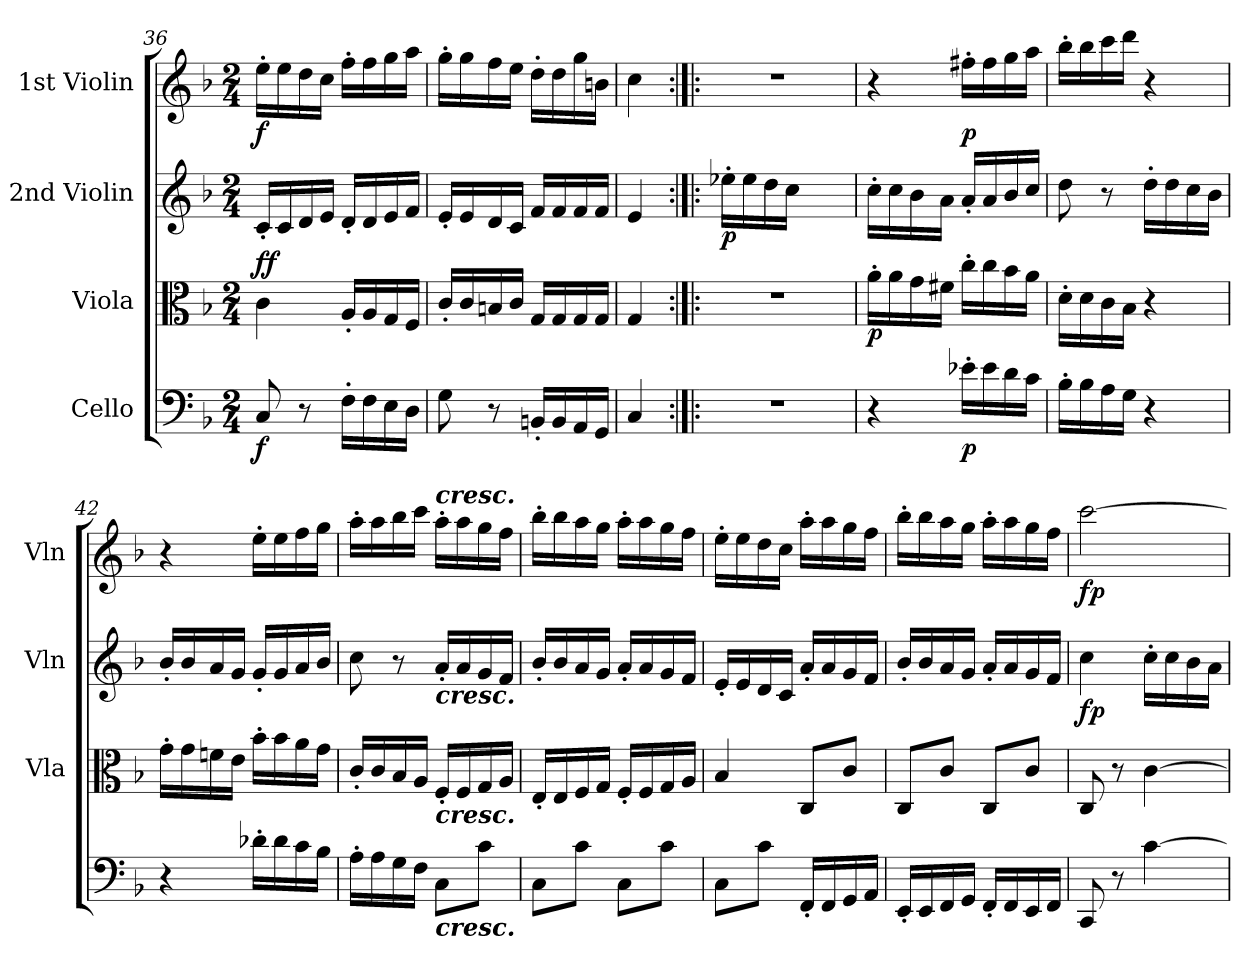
**kern	**dynam	**kern	**dynam	**kern	**dynam	**kern	**dynam
*part4	*part4	*part3	*part3	*part2	*part2	*part1	*part1
*staff4	*staff4	*staff3	*staff3	*staff2	*staff2	*staff1	*staff1
*I"Cello	*	*I"Viola	*	*I"2nd Violin	*	*I"1st Violin	*
*	*	*I'Vla	*	*I'Vln	*	*I'Vln	*
*clefF4	*	*clefC3	*	*clefG2	*	*clefG2	*
*k[b-]	*	*k[b-]	*	*k[b-]	*	*k[b-]	*
*F:	*	*F:	*	*F:	*	*F:	*
*M2/4	*	*M2/4	*	*M2/4	*	*M2/4	*
=36	=36	=36	=36	=36	=36	=36	=36
!	!LO:DY:b	!	!LO:DY:b	!	!	!	!
!	!	!	!LO:DY:n=1:a	!	!	!	!LO:DY:b
8C/	f	4c\	f f	16c'/LL	.	16ee'\LL	f
.	.	.	.	16c/	.	16ee\	.
8r	.	.	.	16d/	.	16dd\	.
.	.	.	.	16e/JJ	.	16cc\JJ	.
16F'\LL	.	16A'/LL	.	16d'/LL	.	16ff'\LL	.
16F\	.	16A/	.	16d/	.	16ff\	.
16E\	.	16G/	.	16e/	.	16gg\	.
16D\JJ	.	16F/JJ	.	16f/JJ	.	16aa\JJ	.
=37	=37	=37	=37	=37	=37	=37	=37
8G\	.	16c'/LL	.	16e'/LL	.	16gg'\LL	.
.	.	16c/	.	16e/	.	16gg\	.
8r	.	16Bn/	.	16d/	.	16ff\	.
.	.	16c/JJ	.	16c/JJ	.	16ee\JJ	.
16BBn'/LL	.	16G/LL	.	16f/LL	.	16dd'\LL	.
16BB/	.	16G/	.	16f/	.	16dd\	.
16AA/	.	16G/	.	16f/	.	16gg\	.
16GG/JJ	.	16G/JJ	.	16f/JJ	.	16bn\JJ	.
=38	=38	=38	=38	=38	=38	=38	=38
4C/	.	4G/	.	4e/	.	4cc\	.
=39:|!|:	=39:|!|:	=39:|!|:	=39:|!|:	=39:|!|:	=39:|!|:	=39:|!|:	=39:|!|:
!	!	!	!	!	!LO:DY:b	!	!
2r	.	2r	.	16ee-X'\LL	p	2r	.
.	.	.	.	16ee-\	.	.	.
.	.	.	.	16dd\	.	.	.
.	.	.	.	16cc\JJ	.	.	.
.	.	.	.	4ryy	.	.	.
=40	=40	=40	=40	=40	=40	=40	=40
!	!	!	!LO:DY:b	!	!	!	!
4r	.	16a'\LL	p	16cc'\LL	.	4r	.
.	.	16a\	.	16cc\	.	.	.
.	.	16g\	.	16b-\	.	.	.
.	.	16f#X\JJ	.	16a\JJ	.	.	.
!	!LO:DY:b	!	!	!	!	!	!LO:DY:b
16e-X'\LL	p	16cc'\LL	.	16a'/LL	.	16ff#X'\LL	p
16e-\	.	16cc\	.	16a/	.	16ff#\	.
16d\	.	16b-\	.	16b-/	.	16gg\	.
16c\JJ	.	16a\JJ	.	16cc/JJ	.	16aa\JJ	.
=41	=41	=41	=41	=41	=41	=41	=41
16B-'\LL	.	16d'\LL	.	8dd\	.	16bb-'\LL	.
16B-\	.	16d\	.	.	.	16bb-\	.
16A\	.	16c\	.	8r	.	16ccc\	.
16G\JJ	.	16B-\JJ	.	.	.	16ddd\JJ	.
4r	.	4r	.	16dd'\LL	.	4r	.
.	.	.	.	16dd\	.	.	.
.	.	.	.	16cc\	.	.	.
.	.	.	.	16b-\JJ	.	.	.
=42	=42	=42	=42	=42	=42	=42	=42
4r	.	16g'\LL	.	16b-'/LL	.	4r	.
.	.	16g\	.	16b-/	.	.	.
.	.	16fn\	.	16a/	.	.	.
.	.	16e\JJ	.	16g/JJ	.	.	.
16d-X'\LL	.	16b-'\LL	.	16g'/LL	.	16ee'\LL	.
16d-\	.	16b-\	.	16g/	.	16ee\	.
16c\	.	16a\	.	16a/	.	16ff\	.
16B-\JJ	.	16g\JJ	.	16b-/JJ	.	16gg\JJ	.
=43	=43	=43	=43	=43	=43	=43	=43
16A'\LL	.	16c'/LL	.	8cc\	.	16aa'\LL	.
16A\	.	16c/	.	.	.	16aa\	.
16G\	.	16B-/	.	8r	.	16bb-\	.
16F\JJ	.	16A/JJ	.	.	.	16ccc\JJ	.
!	!	!	!	!	!	!LO:TX:a:Bi:t=cresc.	!
!	!	!	!	!LO:TX:b:Bi:t=cresc.	!	!	!
!	!	!LO:TX:b:Bi:t=cresc.	!	!	!	!	!
!LO:TX:b:Bi:t=cresc.	!	!	!	!	!	!	!
8C\L	.	16F'/LL	.	16a'/LL	.	16aa'\LL	.
.	.	16F/	.	16a/	.	16aa\	.
8c\J	.	16G/	.	16g/	.	16gg\	.
.	.	16A/JJ	.	16f/JJ	.	16ff\JJ	.
=44	=44	=44	=44	=44	=44	=44	=44
8C\L	.	16E'/LL	.	16b-'/LL	.	16bb-'\LL	.
.	.	16E/	.	16b-/	.	16bb-\	.
8c\J	.	16F/	.	16a/	.	16aa\	.
.	.	16G/JJ	.	16g/JJ	.	16gg\JJ	.
8C\L	.	16F'/LL	.	16a'/LL	.	16aa'\LL	.
.	.	16F/	.	16a/	.	16aa\	.
8c\J	.	16G/	.	16g/	.	16gg\	.
.	.	16A/JJ	.	16f/JJ	.	16ff\JJ	.
=45	=45	=45	=45	=45	=45	=45	=45
8C\L	.	4B-/	.	16e'/LL	.	16ee'\LL	.
.	.	.	.	16e/	.	16ee\	.
8c\J	.	.	.	16d/	.	16dd\	.
.	.	.	.	16c/JJ	.	16cc\JJ	.
16FF'/LL	.	8C/L	.	16a'/LL	.	16aa'\LL	.
16FF/	.	.	.	16a/	.	16aa\	.
16GG/	.	8c/J	.	16g/	.	16gg\	.
16AA/JJ	.	.	.	16f/JJ	.	16ff\JJ	.
=46	=46	=46	=46	=46	=46	=46	=46
16EE'/LL	.	8C/L	.	16b-'/LL	.	16bb-'\LL	.
16EE/	.	.	.	16b-/	.	16bb-\	.
16FF/	.	8c/J	.	16a/	.	16aa\	.
16GG/JJ	.	.	.	16g/JJ	.	16gg\JJ	.
16FF'/LL	.	8C/L	.	16a'/LL	.	16aa'\LL	.
16FF/	.	.	.	16a/	.	16aa\	.
16EE/	.	8c/J	.	16g/	.	16gg\	.
16FF/JJ	.	.	.	16f/JJ	.	16ff\JJ	.
=47	=47	=47	=47	=47	=47	=47	=47
!	!	!	!	!	!LO:DY:b	!	!LO:DY:b
8CC/	.	8C/	.	4cc\	fp	[2ccc\	fp
8r	.	8r	.	.	.	.	.
!	!LO:DY:a	!	!	!	!	!	!
!	!LO:DY:n=1:b	!	!	!	!	!	!
[4c\	fp fp	[4c\	.	16cc'\LL	.	.	.
.	.	.	.	16cc\	.	.	.
.	.	.	.	16b-\	.	.	.
.	.	.	.	16a\JJ	.	.	.
=	=	=	=	=	=	=	=
*-	*-	*-	*-	*-	*-	*-	*-
